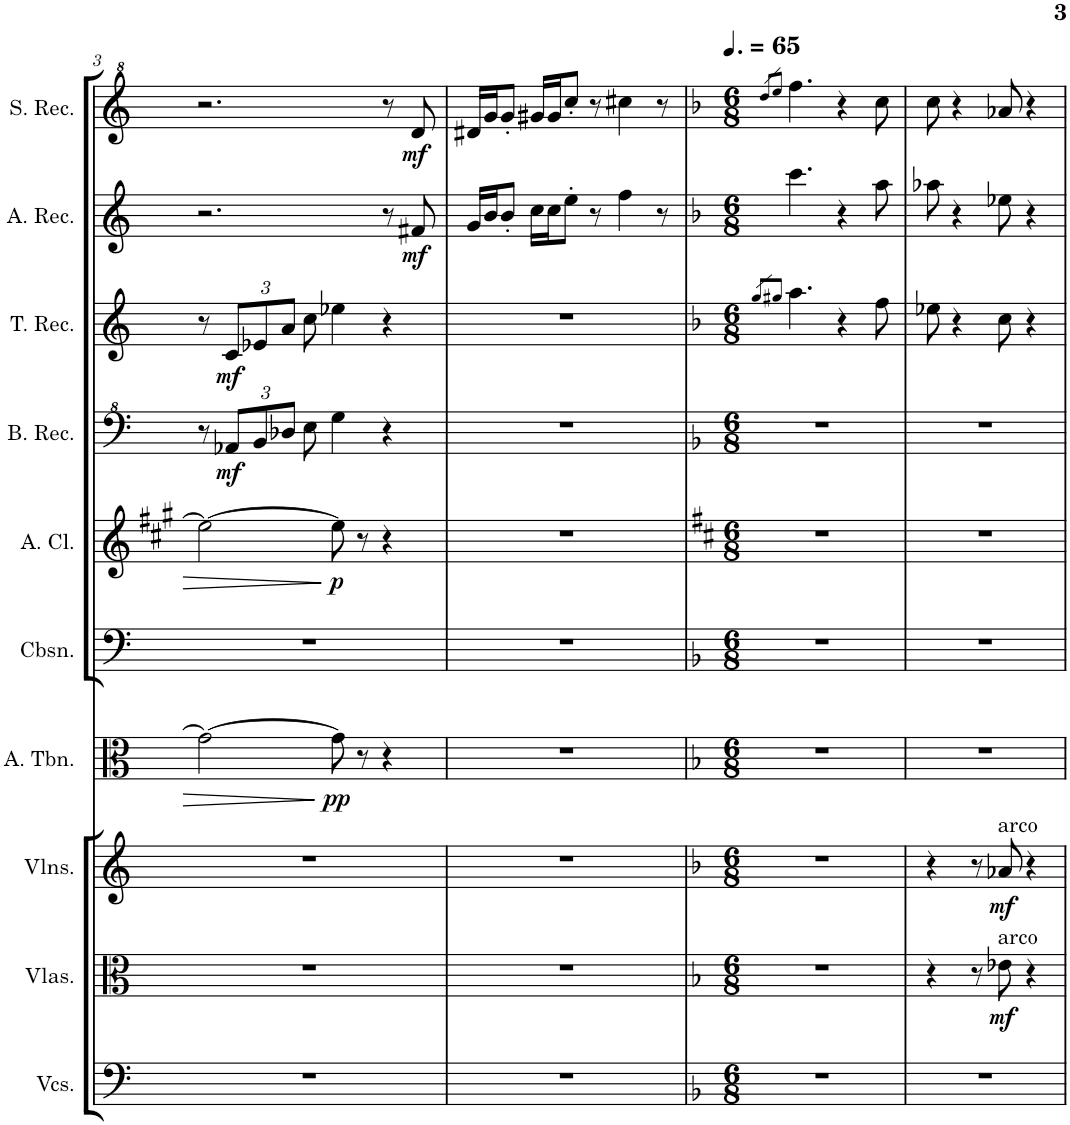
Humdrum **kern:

**kern	**kern	**dynam	**kern	**dynam	**kern	**dynam	**kern	**kern	**dynam	**kern	**dynam	**kern	**dynam	**kern	**dynam	**kern	**dynam
*part10	*part9	*part9	*part8	*part8	*part7	*part7	*part6	*part5	*part5	*part4	*part4	*part3	*part3	*part2	*part2	*part1	*part1
*staff10	*staff9	*staff9	*staff8	*staff8	*staff7	*staff7	*staff6	*staff5	*staff5	*staff4	*staff4	*staff3	*staff3	*staff2	*staff2	*staff1	*staff1
*I"Violoncellos	*I"Violas	*	*I"Violins	*	*I"Alto Trombone	*	*I"Contrabassoon	*I"Alto Clarinet	*	*I"Bass Recorder	*	*I"Tenor Recorder	*	*I"Alto Recorder	*	*I"Soprano Recorder	*
*I'Vcs.	*I'Vlas.	*	*I'Vlns.	*	*I'A. Tbn.	*	*I'Cbsn.	*I'A. Cl.	*	*I'B. Rec.	*	*I'T. Rec.	*	*I'A. Rec.	*	*I'S. Rec.	*
!!LO:PB:g=z
*clefF4	*clefC3	*	*clefG2	*	*clefC3	*	*clefF4	*clefG2	*	*clefF^4	*	*clefG2	*	*clefG2	*	*clefG^2	*
*	*	*	*	*	*	*	*Trd7c12	*Trd1c2	*	*	*	*	*	*	*	*	*
*k[]	*k[]	*	*k[]	*	*k[]	*	*k[]	*k[f#c#g#]	*	*k[]	*	*k[]	*	*k[]	*	*k[]	*
*M4/4	*M4/4	*	*M4/4	*	*M4/4	*	*M4/4	*M4/4	*	*M4/4	*	*M4/4	*	*M4/4	*	*M4/4	*
=3	=3	=3	=3	=3	=3	=3	=3	=3	=3	=3	=3	=3	=3	=3	=3	=3	=3
1r	1r	.	1r	.	2g\_	.	1r	2ee\_	.	8r	.	8r	.	2.r	.	2.r	.
*	*	*	*	*	*	*	*	*	*	*Xbrackettup	*	*Xbrackettup	*	*	*	*	*
!	!	!	!	!	!	!	!	!	!	!	!LO:DY:b	!	!LO:DY:b	!	!	!	!
.	.	.	.	.	.	.	.	.	.	12A-X/L	mf	12c/L	mf	.	.	.	.
.	.	.	.	.	.	.	.	.	.	12B/	.	12e-X/	.	.	.	.	.
.	.	.	.	.	.	.	.	.	.	12d-X/J	.	12a/J	.	.	.	.	.
.	.	.	.	.	.	.	.	.	.	8e\	.	8cc\	.	.	.	.	.
!	!	!	!	!	!	!LO:DY:b	!	!	!LO:DY:b	!	!	!	!	!	!	!	!
.	.	.	.	.	8g\]	pp	.	8ee\]	p	4g\	.	4ee-X\	.	.	.	.	.
.	.	.	.	.	8r	.	.	8r	.	.	.	.	.	.	.	.	.
.	.	.	.	.	4r	.	.	4r	.	4r	.	4r	.	8r	.	8r	.
!	!	!	!	!	!	!	!	!	!	!	!	!	!	!	!LO:DY:b	!	!LO:DY:b
.	.	.	.	.	.	.	.	.	.	.	.	.	.	8f#X/	mf	8dd/	mf
=4	=4	=4	=4	=4	=4	=4	=4	=4	=4	=4	=4	=4	=4	=4	=4	=4	=4
1r	1r	.	1r	.	1r	.	1r	1r	.	1r	.	1r	.	16g/LL	.	16dd#X/LL	.
.	.	.	.	.	.	.	.	.	.	.	.	.	.	16b/J	.	16gg/J	.
.	.	.	.	.	.	.	.	.	.	.	.	.	.	8b'/J	.	8gg'/J	.
.	.	.	.	.	.	.	.	.	.	.	.	.	.	16cc\LL	.	16gg#X/LL	.
.	.	.	.	.	.	.	.	.	.	.	.	.	.	16cc\J	.	16gg#/J	.
.	.	.	.	.	.	.	.	.	.	.	.	.	.	8ee'\J	.	8ccc'/J	.
.	.	.	.	.	.	.	.	.	.	.	.	.	.	8r	.	8r	.
.	.	.	.	.	.	.	.	.	.	.	.	.	.	4ff\	.	4ccc#X\	.
.	.	.	.	.	.	.	.	.	.	.	.	.	.	8r	.	8r	.
=5	=5	=5	=5	=5	=5	=5	=5	=5	=5	=5	=5	=5	=5	=5	=5	=5	=5
*k[b-]	*k[b-]	*	*k[b-]	*	*k[b-]	*	*k[b-]	*k[f#c#]	*	*k[b-]	*	*k[b-]	*	*k[b-]	*	*k[b-]	*
*M6/8	*M6/8	*	*M6/8	*	*M6/8	*	*M6/8	*M6/8	*	*M6/8	*	*M6/8	*	*M6/8	*	*M6/8	*
*	*	*	*	*	*	*	*	*	*	*	*	*	*	*	*	*MM98	*
.	.	.	.	.	.	.	.	.	.	.	.	8qgg/L	.	.	.	8qddd/L	.
.	.	.	.	.	.	.	.	.	.	.	.	8qgg#X/J	.	.	.	8qeee/J	.
2.r	2.r	.	2.r	.	2.r	.	2.r	2.r	.	2.r	.	4.aa\	.	4.ccc\	.	4.fff\	.
.	.	.	.	.	.	.	.	.	.	.	.	4r	.	4r	.	4r	.
.	.	.	.	.	.	.	.	.	.	.	.	8ff\	.	8aa\	.	8ccc\	.
=6	=6	=6	=6	=6	=6	=6	=6	=6	=6	=6	=6	=6	=6	=6	=6	=6	=6
2.r	4r	.	4r	.	2.r	.	2.r	2.r	.	2.r	.	8ee-X\	.	8aa-X\	.	8ccc\	.
.	.	.	.	.	.	.	.	.	.	.	.	4r	.	4r	.	4r	.
.	8r	.	8r	.	.	.	.	.	.	.	.	.	.	.	.	.	.
!	!	!	!LO:TX:a:t=arco	!	!	!	!	!	!	!	!	!	!	!	!	!	!
!	!LO:TX:a:t=arco	!	!	!	!	!	!	!	!	!	!	!	!	!	!	!	!
!	!	!LO:DY:b	!	!LO:DY:b	!	!	!	!	!	!	!	!	!	!	!	!	!
.	8e-X\	mf	8a-X/	mf	.	.	.	.	.	.	.	8cc\	.	8ee-X\	.	8aa-X/	.
.	4r	.	4r	.	.	.	.	.	.	.	.	4r	.	4r	.	4r	.
=	=	=	=	=	=	=	=	=	=	=	=	=	=	=	=	=	=
*-	*-	*-	*-	*-	*-	*-	*-	*-	*-	*-	*-	*-	*-	*-	*-	*-	*-
